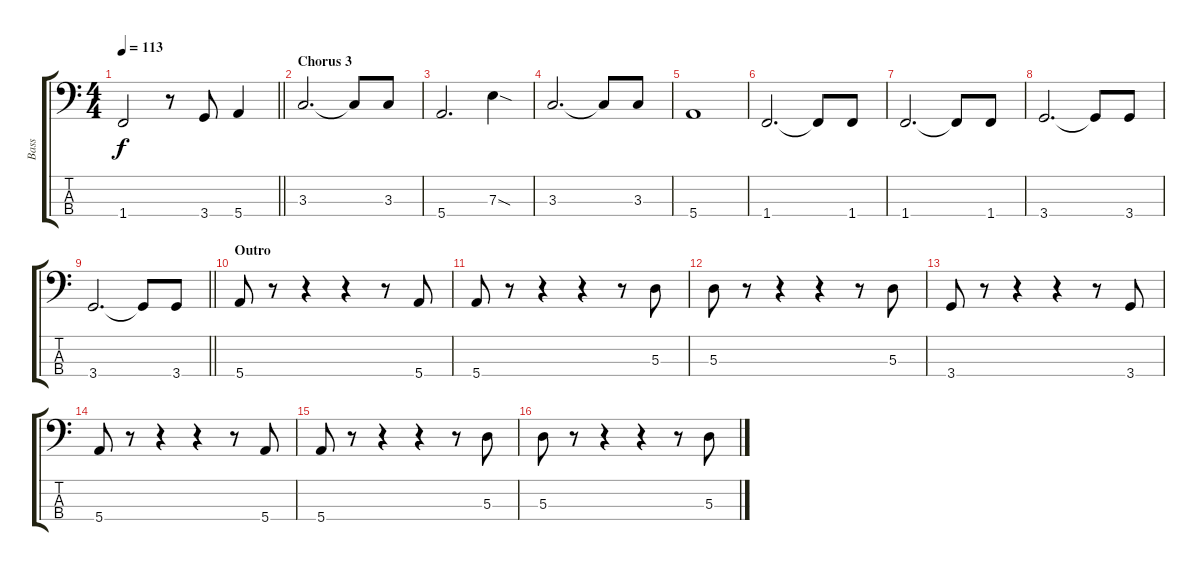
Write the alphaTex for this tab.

\track ("Bass" "Bass") {instrument electricbassfinger}
\staff {score tabs}
\tuning (G2 D2 A1 E1) {hide}
\ts (4 4)
\tempo 113
\clef f4
\barLineRight lightlight
\ks c
1.4.2{dy f} r.8 3.4.8 5.4.4 |
\section ("" "Chorus 3")
3.3.2{d} 3.3{t}.8 3.3.8 |
5.4.2{d} 7.3{sod}.4 |
3.3.2{d} 3.3{t}.8 3.3.8 |
5.4.1 |
1.4.2{d} 1.4{t}.8 1.4.8 |
1.4.2{d} 1.4{t}.8 1.4.8 |
3.4.2{d} 3.4{t}.8 3.4.8 |
\barLineRight lightlight
3.4.2{d} 3.4{t}.8 3.4.8 |
\section ("" "Outro")
5.4.8 r.8 r.4 r.4 r.8 5.4.8 |
5.4.8 r.8 r.4 r.4 r.8 5.3.8 |
5.3.8 r.8 r.4 r.4 r.8 5.3.8 |
3.4.8 r.8 r.4 r.4 r.8 3.4.8 |
5.4.8 r.8 r.4 r.4 r.8 5.4.8 |
5.4.8 r.8 r.4 r.4 r.8 5.3.8 |
5.3.8 r.8 r.4 r.4 r.8 5.3.8
